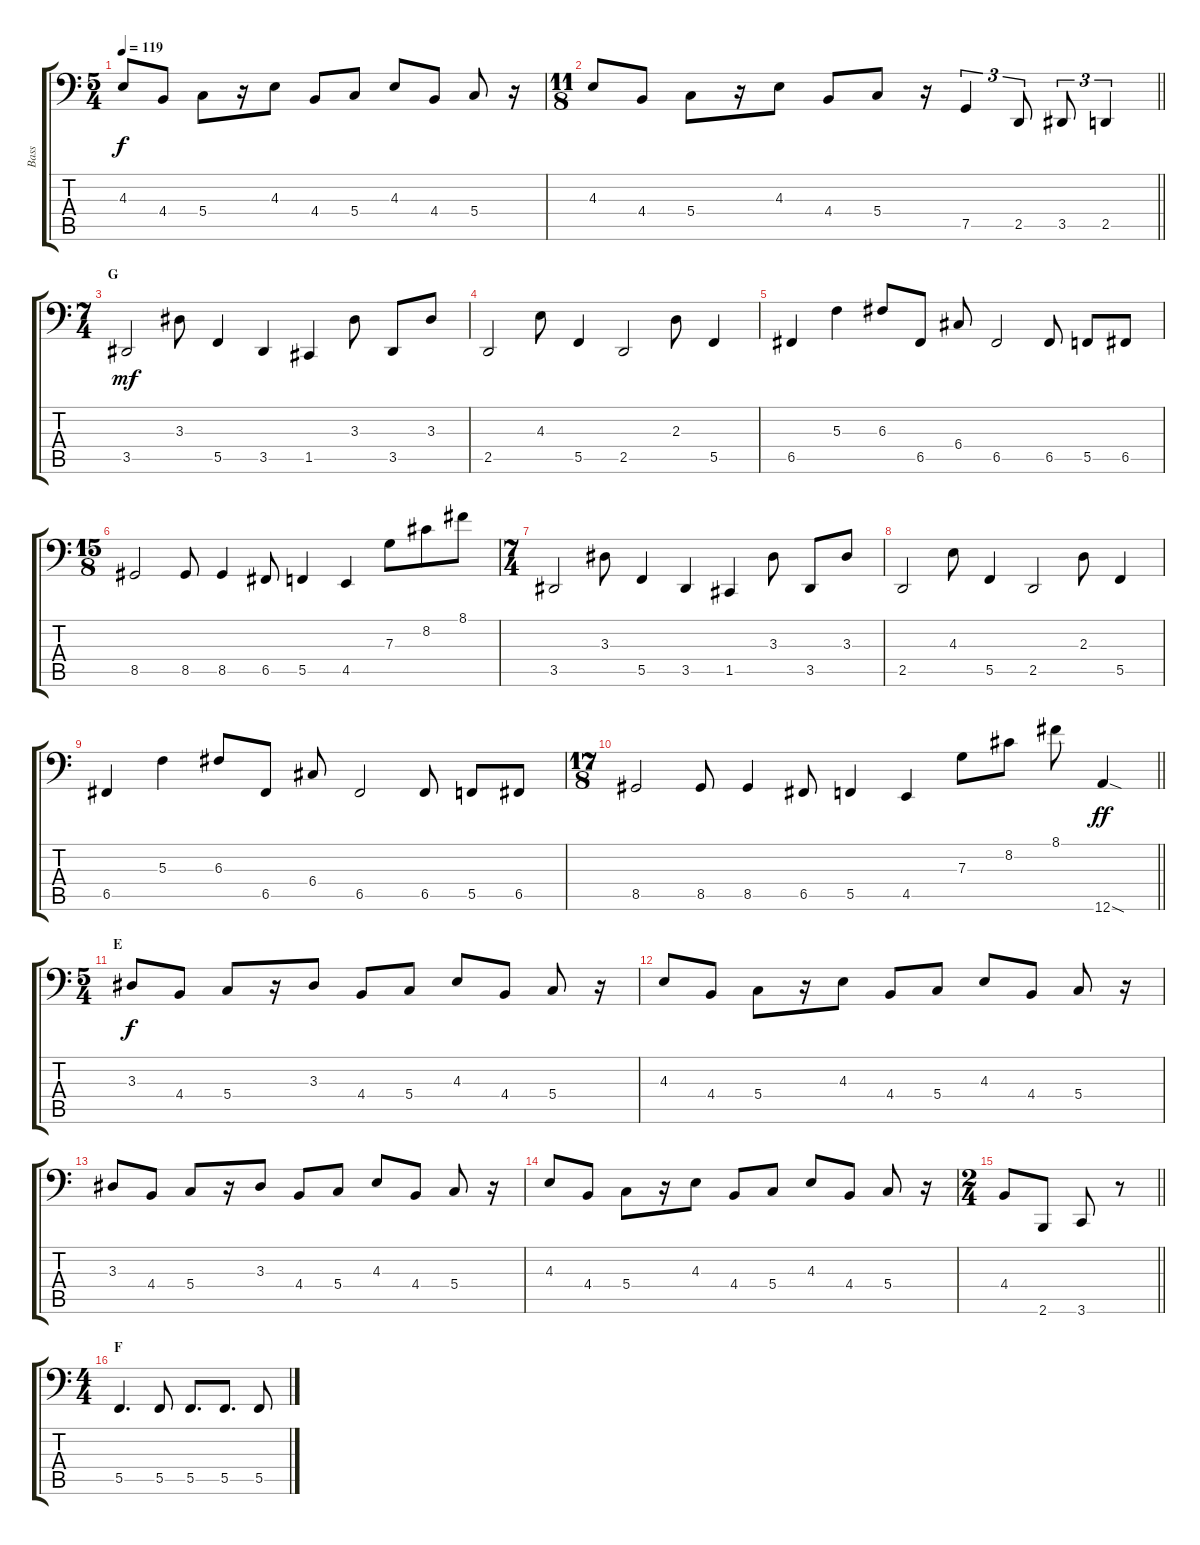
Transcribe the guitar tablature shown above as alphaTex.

\track ("Bass" "Bass") {instrument electricbasspick}
\staff {score tabs}
\tuning (Bb2 F2 C2 G1 C1 A0) {hide}
\ts (5 4)
\tempo 119
\clef f4
\ks c
4.3.8{dy f} 4.4.8 5.4.8 r.16 4.3.8 4.4.8 5.4.8 4.3.8 4.4.8 5.4.8 r.16 |
\ts (11 8)
\barLineRight lightlight
4.3.8 4.4.8 5.4.8 r.16 4.3.8 4.4.8 5.4.8 r.16 7.5.4{tu (3 2)} 2.5.8{tu (3 2)} 3.5.8{tu (3 2)} 2.5.4{tu (3 2)} |
\ts (7 4)
\section ("" "G")
3.5.2{dy mf} 3.3.8 5.5.4 3.5.4 1.5.4 3.3.8 3.5.8 3.3.8 |
2.5.2 4.3.8 5.5.4 2.5.2 2.3.8 5.5.4 |
6.5.4 5.3.4 6.3.8 6.5.8 6.4.8 6.5.2 6.5.8 5.5.8 6.5.8 |
\ts (15 8)
8.5.2 8.5.8 8.5.4 6.5.8 5.5.4 4.5.4 7.3.8 8.2.8 8.1.8 |
\ts (7 4)
3.5.2 3.3.8 5.5.4 3.5.4 1.5.4 3.3.8 3.5.8 3.3.8 |
2.5.2 4.3.8 5.5.4 2.5.2 2.3.8 5.5.4 |
6.5.4 5.3.4 6.3.8 6.5.8 6.4.8 6.5.2 6.5.8 5.5.8 6.5.8 |
\ts (17 8)
\barLineRight lightlight
8.5.2 8.5.8 8.5.4 6.5.8 5.5.4 4.5.4 7.3.8 8.2.8 8.1.8 12.6{sod}.4{dy ff} |
\ts (5 4)
\section ("" "E")
3.3.8{dy f} 4.4.8 5.4.8 r.16 3.3.8 4.4.8 5.4.8 4.3.8 4.4.8 5.4.8 r.16 |
4.3.8 4.4.8 5.4.8 r.16 4.3.8 4.4.8 5.4.8 4.3.8 4.4.8 5.4.8 r.16 |
3.3.8 4.4.8 5.4.8 r.16 3.3.8 4.4.8 5.4.8 4.3.8 4.4.8 5.4.8 r.16 |
4.3.8 4.4.8 5.4.8 r.16 4.3.8 4.4.8 5.4.8 4.3.8 4.4.8 5.4.8 r.16 |
\ts (2 4)
\barLineRight lightlight
4.4.8 2.6.8 3.6.8 r.8 |
\ts (4 4)
\section ("" "F")
5.5.4{d} 5.5.8 5.5.8{d} 5.5.8{d} 5.5.8
